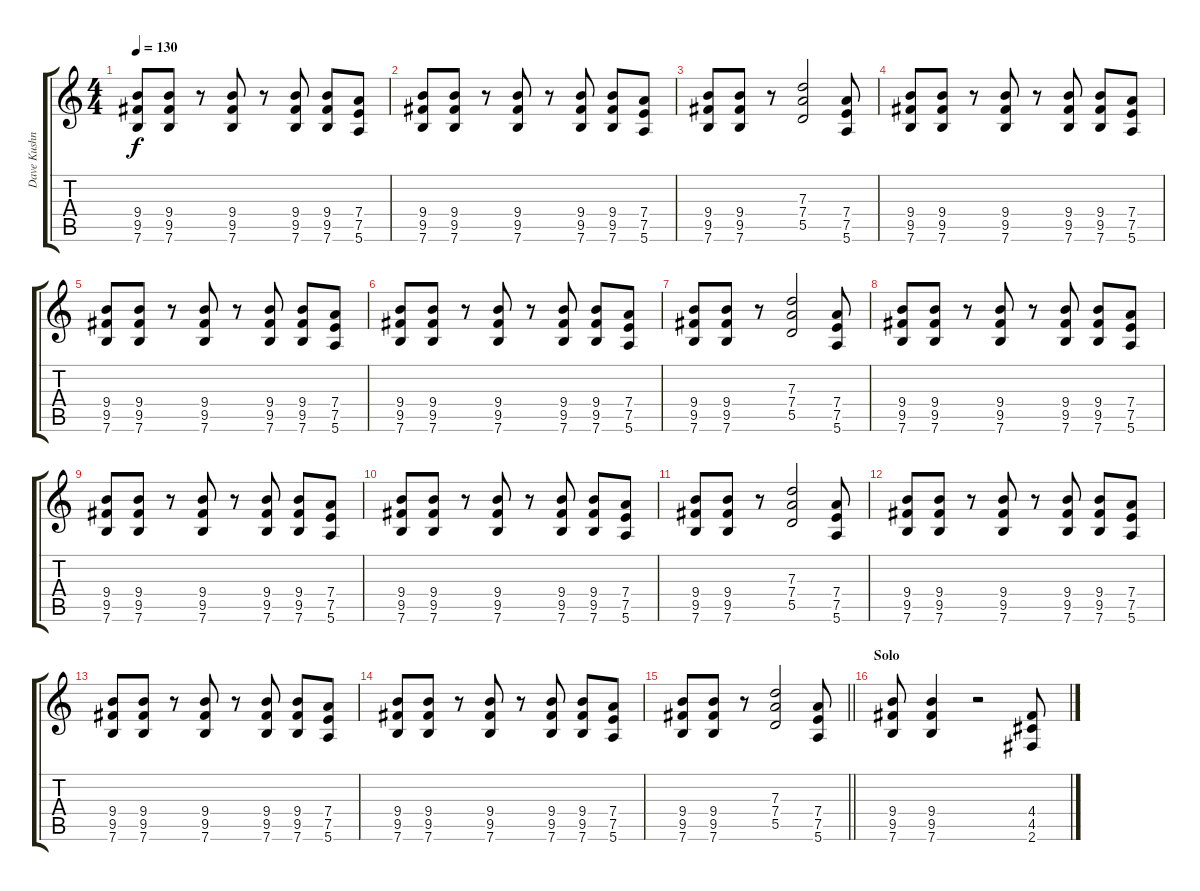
\track ("Dave Kushner" "Dave Kushn") {instrument distortionguitar}
\staff {score tabs}
\tuning (E4 B3 G3 D3 A2 E2) {hide}
\ts (4 4)
\tempo 130
\clef g2
\ks c
(9.4 9.5 7.6).8{dy f} (9.4 9.5 7.6).8 r.8 (9.4 9.5 7.6).8 r.8 (9.4 9.5 7.6).8 (9.4 9.5 7.6).8 (7.4 7.5 5.6).8 |
(9.4 9.5 7.6).8 (9.4 9.5 7.6).8 r.8 (9.4 9.5 7.6).8 r.8 (9.4 9.5 7.6).8 (9.4 9.5 7.6).8 (7.4 7.5 5.6).8 |
(9.4 9.5 7.6).8 (9.4 9.5 7.6).8 r.8 (7.3 7.4 5.5).2 (7.4 7.5 5.6).8 |
(9.4 9.5 7.6).8 (9.4 9.5 7.6).8 r.8 (9.4 9.5 7.6).8 r.8 (9.4 9.5 7.6).8 (9.4 9.5 7.6).8 (7.4 7.5 5.6).8 |
(9.4 9.5 7.6).8 (9.4 9.5 7.6).8 r.8 (9.4 9.5 7.6).8 r.8 (9.4 9.5 7.6).8 (9.4 9.5 7.6).8 (7.4 7.5 5.6).8 |
(9.4 9.5 7.6).8 (9.4 9.5 7.6).8 r.8 (9.4 9.5 7.6).8 r.8 (9.4 9.5 7.6).8 (9.4 9.5 7.6).8 (7.4 7.5 5.6).8 |
(9.4 9.5 7.6).8 (9.4 9.5 7.6).8 r.8 (7.3 7.4 5.5).2 (7.4 7.5 5.6).8 |
(9.4 9.5 7.6).8 (9.4 9.5 7.6).8 r.8 (9.4 9.5 7.6).8 r.8 (9.4 9.5 7.6).8 (9.4 9.5 7.6).8 (7.4 7.5 5.6).8 |
(9.4 9.5 7.6).8 (9.4 9.5 7.6).8 r.8 (9.4 9.5 7.6).8 r.8 (9.4 9.5 7.6).8 (9.4 9.5 7.6).8 (7.4 7.5 5.6).8 |
(9.4 9.5 7.6).8 (9.4 9.5 7.6).8 r.8 (9.4 9.5 7.6).8 r.8 (9.4 9.5 7.6).8 (9.4 9.5 7.6).8 (7.4 7.5 5.6).8 |
(9.4 9.5 7.6).8 (9.4 9.5 7.6).8 r.8 (7.3 7.4 5.5).2 (7.4 7.5 5.6).8 |
(9.4 9.5 7.6).8 (9.4 9.5 7.6).8 r.8 (9.4 9.5 7.6).8 r.8 (9.4 9.5 7.6).8 (9.4 9.5 7.6).8 (7.4 7.5 5.6).8 |
(9.4 9.5 7.6).8 (9.4 9.5 7.6).8 r.8 (9.4 9.5 7.6).8 r.8 (9.4 9.5 7.6).8 (9.4 9.5 7.6).8 (7.4 7.5 5.6).8 |
(9.4 9.5 7.6).8 (9.4 9.5 7.6).8 r.8 (9.4 9.5 7.6).8 r.8 (9.4 9.5 7.6).8 (9.4 9.5 7.6).8 (7.4 7.5 5.6).8 |
\barLineRight lightlight
(9.4 9.5 7.6).8 (9.4 9.5 7.6).8 r.8 (7.3 7.4 5.5).2 (7.4 7.5 5.6).8 |
\section ("" "Solo")
(9.4 9.5 7.6).8 (9.4 9.5 7.6).4 r.2 (4.4 4.5 2.6).8
